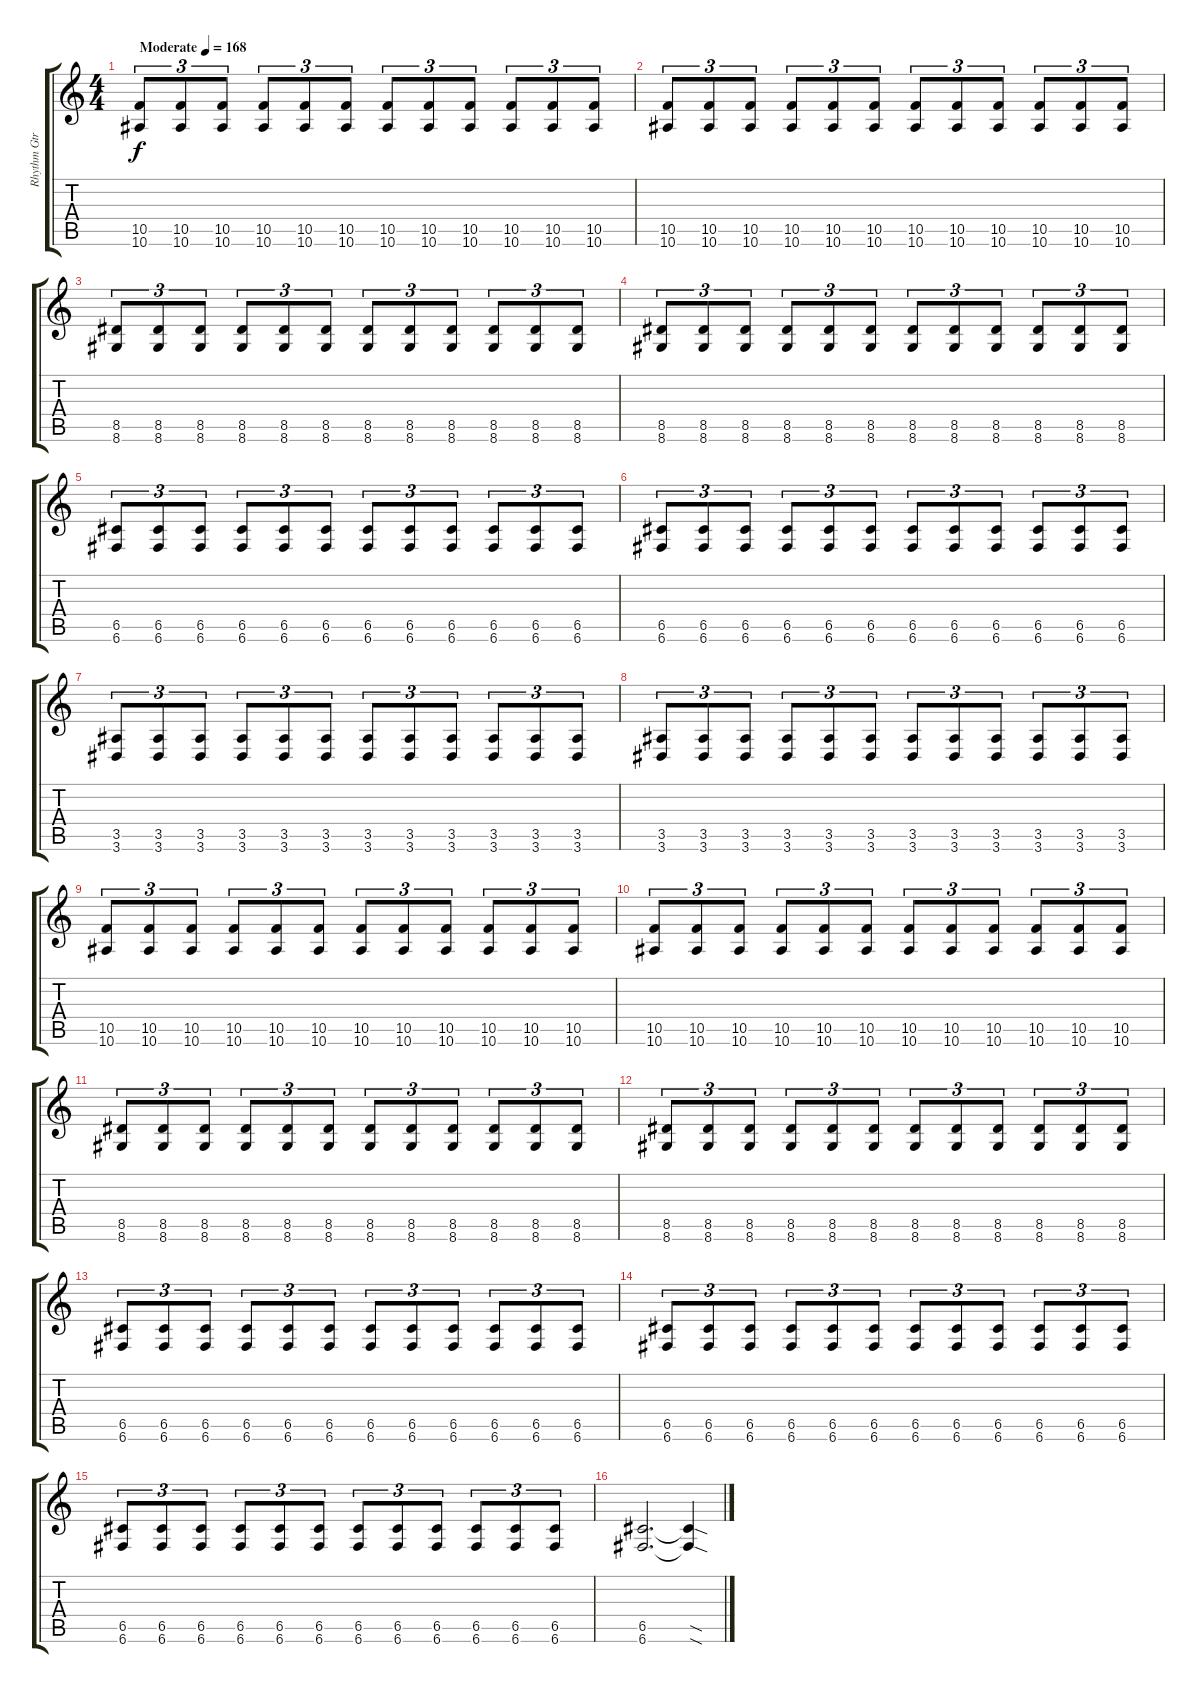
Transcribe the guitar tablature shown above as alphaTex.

\track ("Rhythm Gtr" "Rhythm Gtr") {instrument distortionguitar}
\staff {score tabs}
\tuning (D4 A3 F3 C3 G2 C2) {hide}
\ts (4 4)
\tempo (168 "Moderate")
\clef g2
\ks c
(10.5 10.6).8{tu (3 2) dy f instrument distortionguitar} (10.5 10.6).8{tu (3 2)} (10.5 10.6).8{tu (3 2)} (10.5 10.6).8{tu (3 2)} (10.5 10.6).8{tu (3 2)} (10.5 10.6).8{tu (3 2)} (10.5 10.6).8{tu (3 2)} (10.5 10.6).8{tu (3 2)} (10.5 10.6).8{tu (3 2)} (10.5 10.6).8{tu (3 2)} (10.5 10.6).8{tu (3 2)} (10.5 10.6).8{tu (3 2)} |
(10.5 10.6).8{tu (3 2)} (10.5 10.6).8{tu (3 2)} (10.5 10.6).8{tu (3 2)} (10.5 10.6).8{tu (3 2)} (10.5 10.6).8{tu (3 2)} (10.5 10.6).8{tu (3 2)} (10.5 10.6).8{tu (3 2)} (10.5 10.6).8{tu (3 2)} (10.5 10.6).8{tu (3 2)} (10.5 10.6).8{tu (3 2)} (10.5 10.6).8{tu (3 2)} (10.5 10.6).8{tu (3 2)} |
(8.5 8.6).8{tu (3 2)} (8.5 8.6).8{tu (3 2)} (8.5 8.6).8{tu (3 2)} (8.5 8.6).8{tu (3 2)} (8.5 8.6).8{tu (3 2)} (8.5 8.6).8{tu (3 2)} (8.5 8.6).8{tu (3 2)} (8.5 8.6).8{tu (3 2)} (8.5 8.6).8{tu (3 2)} (8.5 8.6).8{tu (3 2)} (8.5 8.6).8{tu (3 2)} (8.5 8.6).8{tu (3 2)} |
(8.5 8.6).8{tu (3 2)} (8.5 8.6).8{tu (3 2)} (8.5 8.6).8{tu (3 2)} (8.5 8.6).8{tu (3 2)} (8.5 8.6).8{tu (3 2)} (8.5 8.6).8{tu (3 2)} (8.5 8.6).8{tu (3 2)} (8.5 8.6).8{tu (3 2)} (8.5 8.6).8{tu (3 2)} (8.5 8.6).8{tu (3 2)} (8.5 8.6).8{tu (3 2)} (8.5 8.6).8{tu (3 2)} |
(6.5 6.6).8{tu (3 2)} (6.5 6.6).8{tu (3 2)} (6.5 6.6).8{tu (3 2)} (6.5 6.6).8{tu (3 2)} (6.5 6.6).8{tu (3 2)} (6.5 6.6).8{tu (3 2)} (6.5 6.6).8{tu (3 2)} (6.5 6.6).8{tu (3 2)} (6.5 6.6).8{tu (3 2)} (6.5 6.6).8{tu (3 2)} (6.5 6.6).8{tu (3 2)} (6.5 6.6).8{tu (3 2)} |
(6.5 6.6).8{tu (3 2)} (6.5 6.6).8{tu (3 2)} (6.5 6.6).8{tu (3 2)} (6.5 6.6).8{tu (3 2)} (6.5 6.6).8{tu (3 2)} (6.5 6.6).8{tu (3 2)} (6.5 6.6).8{tu (3 2)} (6.5 6.6).8{tu (3 2)} (6.5 6.6).8{tu (3 2)} (6.5 6.6).8{tu (3 2)} (6.5 6.6).8{tu (3 2)} (6.5 6.6).8{tu (3 2)} |
(3.5 3.6).8{tu (3 2)} (3.5 3.6).8{tu (3 2)} (3.5 3.6).8{tu (3 2)} (3.5 3.6).8{tu (3 2)} (3.5 3.6).8{tu (3 2)} (3.5 3.6).8{tu (3 2)} (3.5 3.6).8{tu (3 2)} (3.5 3.6).8{tu (3 2)} (3.5 3.6).8{tu (3 2)} (3.5 3.6).8{tu (3 2)} (3.5 3.6).8{tu (3 2)} (3.5 3.6).8{tu (3 2)} |
(3.5 3.6).8{tu (3 2)} (3.5 3.6).8{tu (3 2)} (3.5 3.6).8{tu (3 2)} (3.5 3.6).8{tu (3 2)} (3.5 3.6).8{tu (3 2)} (3.5 3.6).8{tu (3 2)} (3.5 3.6).8{tu (3 2)} (3.5 3.6).8{tu (3 2)} (3.5 3.6).8{tu (3 2)} (3.5 3.6).8{tu (3 2)} (3.5 3.6).8{tu (3 2)} (3.5 3.6).8{tu (3 2)} |
(10.5 10.6).8{tu (3 2)} (10.5 10.6).8{tu (3 2)} (10.5 10.6).8{tu (3 2)} (10.5 10.6).8{tu (3 2)} (10.5 10.6).8{tu (3 2)} (10.5 10.6).8{tu (3 2)} (10.5 10.6).8{tu (3 2)} (10.5 10.6).8{tu (3 2)} (10.5 10.6).8{tu (3 2)} (10.5 10.6).8{tu (3 2)} (10.5 10.6).8{tu (3 2)} (10.5 10.6).8{tu (3 2)} |
(10.5 10.6).8{tu (3 2)} (10.5 10.6).8{tu (3 2)} (10.5 10.6).8{tu (3 2)} (10.5 10.6).8{tu (3 2)} (10.5 10.6).8{tu (3 2)} (10.5 10.6).8{tu (3 2)} (10.5 10.6).8{tu (3 2)} (10.5 10.6).8{tu (3 2)} (10.5 10.6).8{tu (3 2)} (10.5 10.6).8{tu (3 2)} (10.5 10.6).8{tu (3 2)} (10.5 10.6).8{tu (3 2)} |
(8.5 8.6).8{tu (3 2)} (8.5 8.6).8{tu (3 2)} (8.5 8.6).8{tu (3 2)} (8.5 8.6).8{tu (3 2)} (8.5 8.6).8{tu (3 2)} (8.5 8.6).8{tu (3 2)} (8.5 8.6).8{tu (3 2)} (8.5 8.6).8{tu (3 2)} (8.5 8.6).8{tu (3 2)} (8.5 8.6).8{tu (3 2)} (8.5 8.6).8{tu (3 2)} (8.5 8.6).8{tu (3 2)} |
(8.5 8.6).8{tu (3 2)} (8.5 8.6).8{tu (3 2)} (8.5 8.6).8{tu (3 2)} (8.5 8.6).8{tu (3 2)} (8.5 8.6).8{tu (3 2)} (8.5 8.6).8{tu (3 2)} (8.5 8.6).8{tu (3 2)} (8.5 8.6).8{tu (3 2)} (8.5 8.6).8{tu (3 2)} (8.5 8.6).8{tu (3 2)} (8.5 8.6).8{tu (3 2)} (8.5 8.6).8{tu (3 2)} |
(6.5 6.6).8{tu (3 2)} (6.5 6.6).8{tu (3 2)} (6.5 6.6).8{tu (3 2)} (6.5 6.6).8{tu (3 2)} (6.5 6.6).8{tu (3 2)} (6.5 6.6).8{tu (3 2)} (6.5 6.6).8{tu (3 2)} (6.5 6.6).8{tu (3 2)} (6.5 6.6).8{tu (3 2)} (6.5 6.6).8{tu (3 2)} (6.5 6.6).8{tu (3 2)} (6.5 6.6).8{tu (3 2)} |
(6.5 6.6).8{tu (3 2)} (6.5 6.6).8{tu (3 2)} (6.5 6.6).8{tu (3 2)} (6.5 6.6).8{tu (3 2)} (6.5 6.6).8{tu (3 2)} (6.5 6.6).8{tu (3 2)} (6.5 6.6).8{tu (3 2)} (6.5 6.6).8{tu (3 2)} (6.5 6.6).8{tu (3 2)} (6.5 6.6).8{tu (3 2)} (6.5 6.6).8{tu (3 2)} (6.5 6.6).8{tu (3 2)} |
(6.5 6.6).8{tu (3 2)} (6.5 6.6).8{tu (3 2)} (6.5 6.6).8{tu (3 2)} (6.5 6.6).8{tu (3 2)} (6.5 6.6).8{tu (3 2)} (6.5 6.6).8{tu (3 2)} (6.5 6.6).8{tu (3 2)} (6.5 6.6).8{tu (3 2)} (6.5 6.6).8{tu (3 2)} (6.5 6.6).8{tu (3 2)} (6.5 6.6).8{tu (3 2)} (6.5 6.6).8{tu (3 2)} |
(6.5 6.6).2{d} (6.5{sod t} 6.6{sod t}).4
